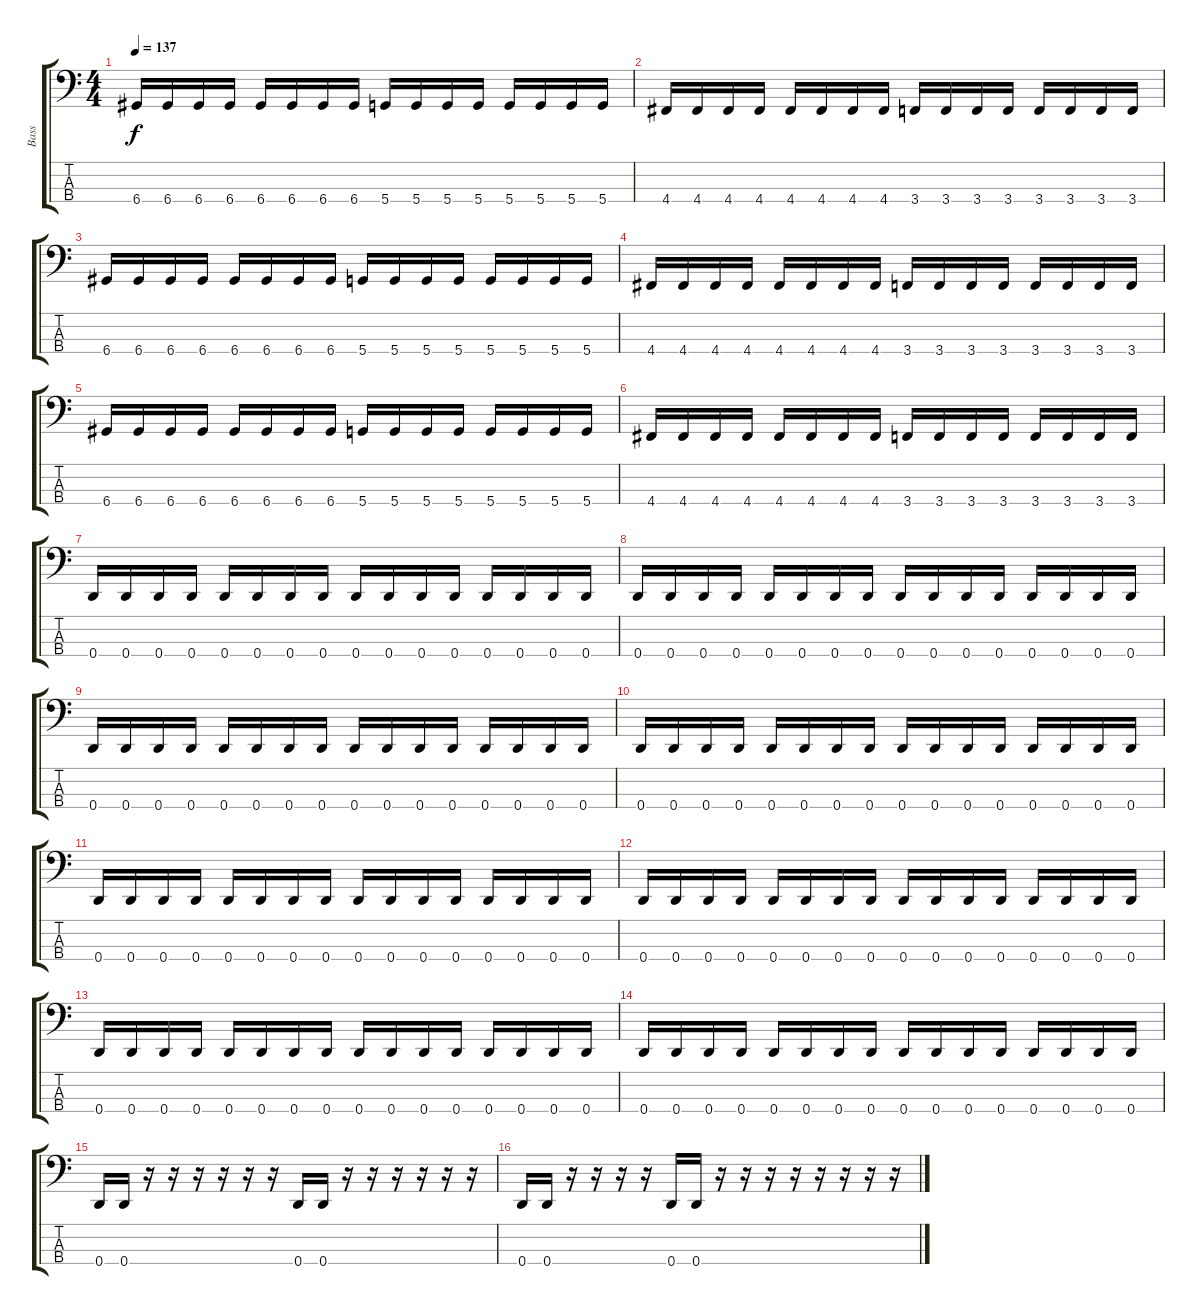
\track ("Bass" "Bass") {instrument electricbassfinger}
\staff {score tabs}
\tuning (G2 D2 A1 D1) {hide}
\ts (4 4)
\tempo 137
\clef f4
\ks c
6.4.16{dy f} 6.4.16 6.4.16 6.4.16 6.4.16 6.4.16 6.4.16 6.4.16 5.4.16 5.4.16 5.4.16 5.4.16 5.4.16 5.4.16 5.4.16 5.4.16 |
4.4.16 4.4.16 4.4.16 4.4.16 4.4.16 4.4.16 4.4.16 4.4.16 3.4.16 3.4.16 3.4.16 3.4.16 3.4.16 3.4.16 3.4.16 3.4.16 |
6.4.16 6.4.16 6.4.16 6.4.16 6.4.16 6.4.16 6.4.16 6.4.16 5.4.16 5.4.16 5.4.16 5.4.16 5.4.16 5.4.16 5.4.16 5.4.16 |
4.4.16 4.4.16 4.4.16 4.4.16 4.4.16 4.4.16 4.4.16 4.4.16 3.4.16 3.4.16 3.4.16 3.4.16 3.4.16 3.4.16 3.4.16 3.4.16 |
6.4.16 6.4.16 6.4.16 6.4.16 6.4.16 6.4.16 6.4.16 6.4.16 5.4.16 5.4.16 5.4.16 5.4.16 5.4.16 5.4.16 5.4.16 5.4.16 |
4.4.16 4.4.16 4.4.16 4.4.16 4.4.16 4.4.16 4.4.16 4.4.16 3.4.16 3.4.16 3.4.16 3.4.16 3.4.16 3.4.16 3.4.16 3.4.16 |
0.4.16 0.4.16 0.4.16 0.4.16 0.4.16 0.4.16 0.4.16 0.4.16 0.4.16 0.4.16 0.4.16 0.4.16 0.4.16 0.4.16 0.4.16 0.4.16 |
0.4.16 0.4.16 0.4.16 0.4.16 0.4.16 0.4.16 0.4.16 0.4.16 0.4.16 0.4.16 0.4.16 0.4.16 0.4.16 0.4.16 0.4.16 0.4.16 |
0.4.16 0.4.16 0.4.16 0.4.16 0.4.16 0.4.16 0.4.16 0.4.16 0.4.16 0.4.16 0.4.16 0.4.16 0.4.16 0.4.16 0.4.16 0.4.16 |
0.4.16 0.4.16 0.4.16 0.4.16 0.4.16 0.4.16 0.4.16 0.4.16 0.4.16 0.4.16 0.4.16 0.4.16 0.4.16 0.4.16 0.4.16 0.4.16 |
0.4.16 0.4.16 0.4.16 0.4.16 0.4.16 0.4.16 0.4.16 0.4.16 0.4.16 0.4.16 0.4.16 0.4.16 0.4.16 0.4.16 0.4.16 0.4.16 |
0.4.16 0.4.16 0.4.16 0.4.16 0.4.16 0.4.16 0.4.16 0.4.16 0.4.16 0.4.16 0.4.16 0.4.16 0.4.16 0.4.16 0.4.16 0.4.16 |
0.4.16 0.4.16 0.4.16 0.4.16 0.4.16 0.4.16 0.4.16 0.4.16 0.4.16 0.4.16 0.4.16 0.4.16 0.4.16 0.4.16 0.4.16 0.4.16 |
0.4.16 0.4.16 0.4.16 0.4.16 0.4.16 0.4.16 0.4.16 0.4.16 0.4.16 0.4.16 0.4.16 0.4.16 0.4.16 0.4.16 0.4.16 0.4.16 |
0.4.16 0.4.16 r.16 r.16 r.16 r.16 r.16 r.16 0.4.16 0.4.16 r.16 r.16 r.16 r.16 r.16 r.16 |
0.4.16 0.4.16 r.16 r.16 r.16 r.16 0.4.16 0.4.16 r.16 r.16 r.16 r.16 r.16 r.16 r.16 r.16
